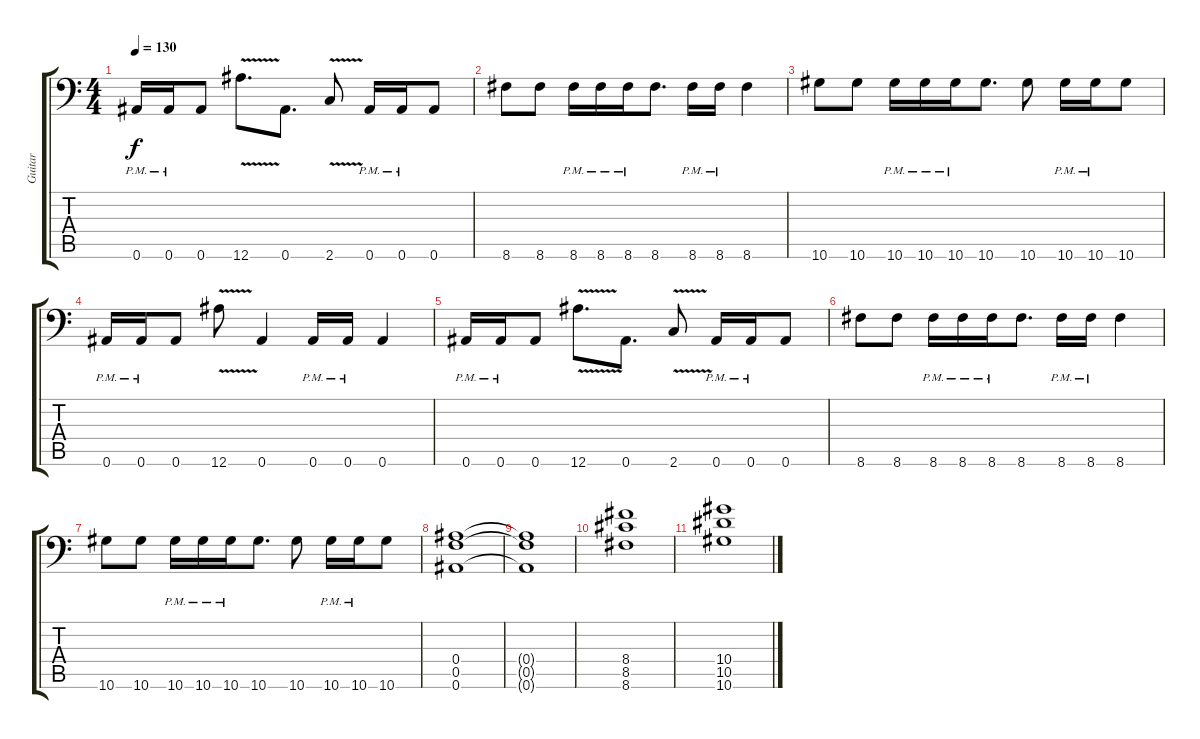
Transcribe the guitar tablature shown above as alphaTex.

\track ("Guitar" "Guitar") {instrument distortionguitar}
\staff {score tabs}
\tuning (C4 G3 Eb3 Bb2 F2 Bb1) {hide}
\ts (4 4)
\tempo 130
\clef f4
\ks c
0.6{pm}.16{dy f} 0.6{pm}.16 0.6.8 12.6{v}.8{d} 0.6.8{d} 2.6{v}.8 0.6{pm}.16 0.6{pm}.16 0.6.8 |
8.6.8 8.6.8 8.6{pm}.16 8.6{pm}.16 8.6{pm}.16 8.6.8{d} 8.6{pm}.16 8.6{pm}.16 8.6.4 |
10.6.8 10.6.8 10.6{pm}.16 10.6{pm}.16 10.6{pm}.16 10.6.8{d} 10.6.8 10.6{pm}.16 10.6{pm}.16 10.6.8 |
0.6{pm}.16 0.6{pm}.16 0.6.8 12.6{v}.8 0.6.4 0.6{pm}.16 0.6{pm}.16 0.6.4 |
0.6{pm}.16 0.6{pm}.16 0.6.8 12.6{v}.8{d} 0.6.8{d} 2.6{v}.8 0.6{pm}.16 0.6{pm}.16 0.6.8 |
8.6.8 8.6.8 8.6{pm}.16 8.6{pm}.16 8.6{pm}.16 8.6.8{d} 8.6{pm}.16 8.6{pm}.16 8.6.4 |
10.6.8 10.6.8 10.6{pm}.16 10.6{pm}.16 10.6{pm}.16 10.6.8{d} 10.6.8 10.6{pm}.16 10.6{pm}.16 10.6.8 |
(0.4 0.5 0.6).1 |
(0.4{t} 0.5{t} 0.6{t}).1 |
(8.4 8.5 8.6).1 |
(10.4 10.5 10.6).1
